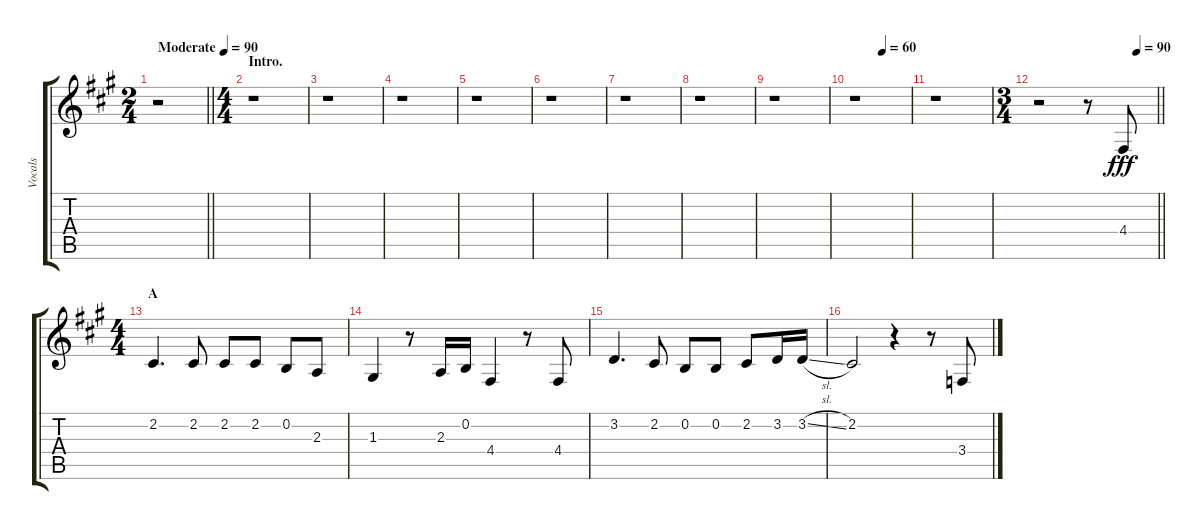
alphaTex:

\track ("Vocals" "Vocals") {instrument voiceoohs}
\staff {score tabs}
\tuning (E4 B3 G3 D3 A2 E2) {hide}
\ts (2 4)
\tempo (90 "Moderate")
\clef g2
\barLineRight lightlight
\ks a
r.2{dy fff instrument voiceoohs} |
\ts (4 4)
\section ("" "Intro.")
r.1 |
r.1 |
r.1 |
r.1 |
r.1 |
r.1 |
r.1 |
r.1 |
\tempo (60 0.5)
r.1 |
r.1 |
\ts (3 4)
\tempo (90 0.8333333333333334)
\barLineRight lightlight
r.2 r.8 4.4.8 |
\ts (4 4)
\section ("" "A")
2.2.4{d} 2.2.8 2.2.8 2.2.8 0.2.8 2.3.8 |
1.3.4 r.8 2.3.16 0.2.16 4.4.4 r.8 4.4.8 |
3.2.4{d} 2.2.8 0.2.8 0.2.8 2.2.8 3.2.16 3.2{sl}.16 |
2.2.2 r.4 r.8 3.4.8
